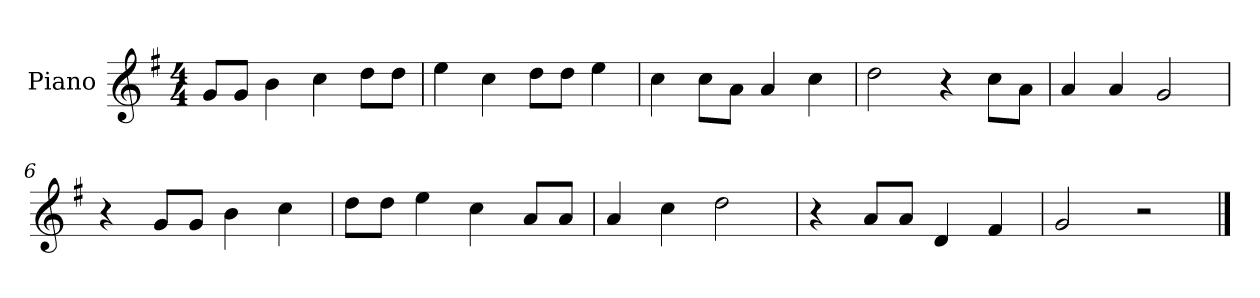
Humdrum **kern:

**kern
*part1
*staff1
*I"Piano
*I'P-no
*clefG2
*k[f#]
*M4/4
*MM90
=1
8g/L
8g/J
4b\
4cc\
8dd\L
8dd\J
=2
4ee\
4cc\
8dd\L
8dd\J
4ee\
=3
4cc\
8cc\L
8a\J
4a/
4cc\
=4
2dd\
4r
8cc\L
8a\J
=5
4a/
4a/
2g/
=6
4r
8g/L
8g/J
4b\
4cc\
=7
8dd\L
8dd\J
4ee\
4cc\
8a/L
8a/J
!!LO:LB:g=z
=8
4a/
4cc\
2dd\
=9
4r
8a/L
8a/J
4d/
4f#/
=10
2g/
2r
==
*-
